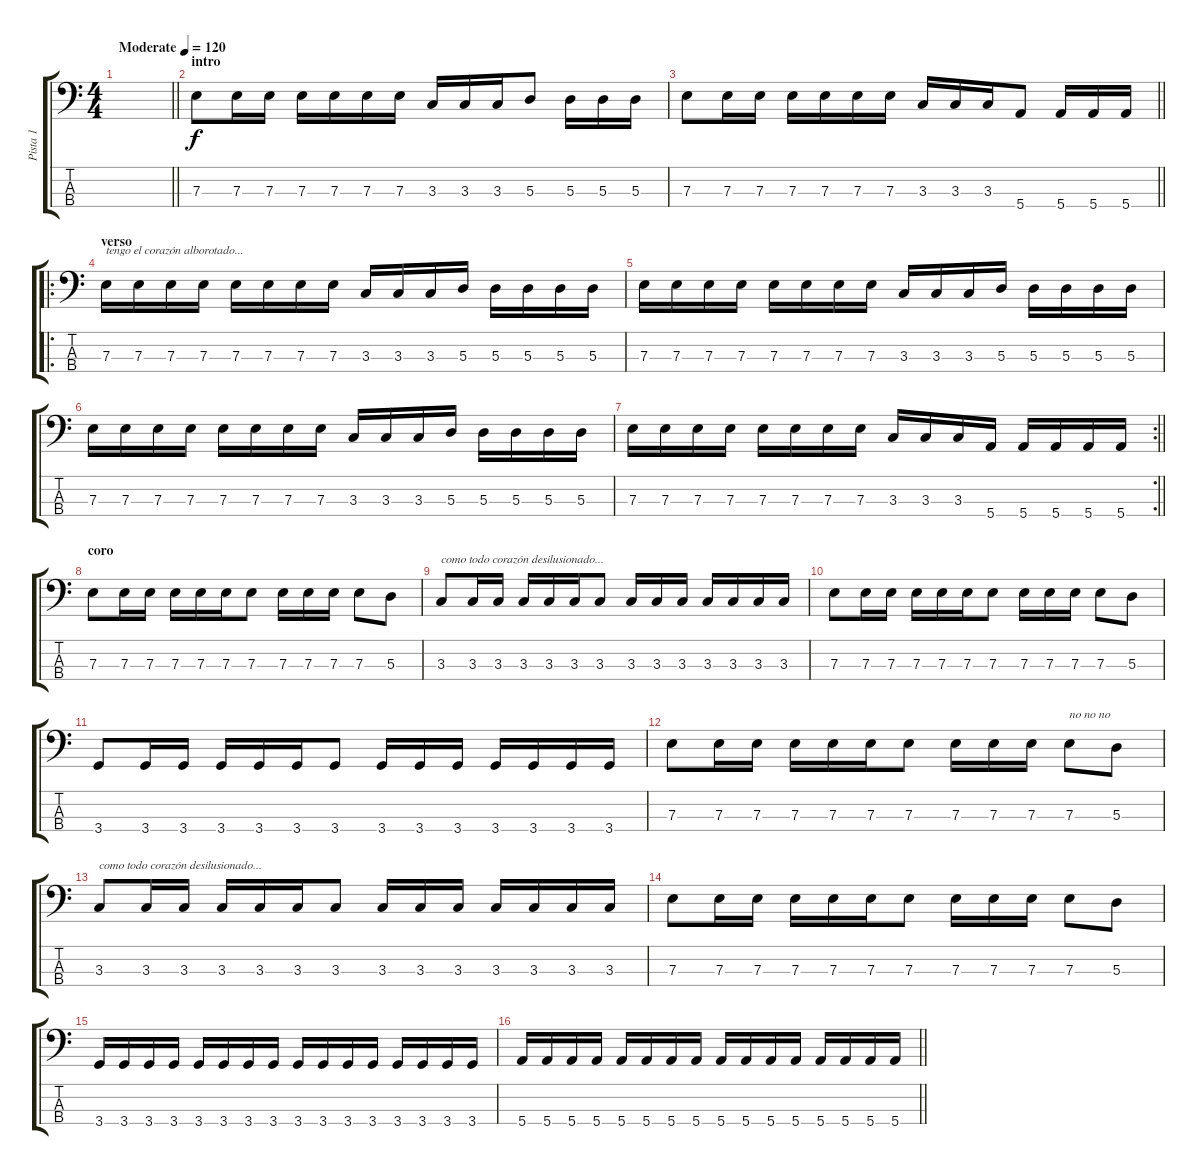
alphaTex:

\track ("Pista 1" "Pista 1") {instrument electricbasspick}
\staff {score tabs}
\tuning (G2 D2 A1 E1) {hide}
\ts (4 4)
\tempo (120 "Moderate")
\clef f4
\barLineRight lightlight
\ks c
|
\section ("" "intro")
7.3.8 7.3.16 7.3.16 7.3.16 7.3.16 7.3.16 7.3.16 3.3.16 3.3.16 3.3.16 5.3.8 5.3.16 5.3.16 5.3.16 |
\barLineRight lightlight
7.3.8 7.3.16 7.3.16 7.3.16 7.3.16 7.3.16 7.3.16 3.3.16 3.3.16 3.3.16 5.4.8 5.4.16 5.4.16 5.4.16 |
\ro
\section ("" "verso")
7.3.16{txt "tengo el corazón alborotado..."} 7.3.16 7.3.16 7.3.16 7.3.16 7.3.16 7.3.16 7.3.16 3.3.16 3.3.16 3.3.16 5.3.16 5.3.16 5.3.16 5.3.16 5.3.16 |
7.3.16 7.3.16 7.3.16 7.3.16 7.3.16 7.3.16 7.3.16 7.3.16 3.3.16 3.3.16 3.3.16 5.3.16 5.3.16 5.3.16 5.3.16 5.3.16 |
7.3.16 7.3.16 7.3.16 7.3.16 7.3.16 7.3.16 7.3.16 7.3.16 3.3.16 3.3.16 3.3.16 5.3.16 5.3.16 5.3.16 5.3.16 5.3.16 |
\rc 2
\barLineRight lightlight
7.3.16 7.3.16 7.3.16 7.3.16 7.3.16 7.3.16 7.3.16 7.3.16 3.3.16 3.3.16 3.3.16 5.4.16 5.4.16 5.4.16 5.4.16 5.4.16 |
\section ("" "coro")
7.3.8 7.3.16 7.3.16 7.3.16 7.3.16 7.3.16 7.3.8 7.3.16 7.3.16 7.3.16 7.3.8 5.3.8 |
3.3.8{txt "como todo corazón desilusionado..."} 3.3.16 3.3.16 3.3.16 3.3.16 3.3.16 3.3.8 3.3.16 3.3.16 3.3.16 3.3.16 3.3.16 3.3.16 3.3.16 |
7.3.8 7.3.16 7.3.16 7.3.16 7.3.16 7.3.16 7.3.8 7.3.16 7.3.16 7.3.16 7.3.8 5.3.8 |
3.4.8 3.4.16 3.4.16 3.4.16 3.4.16 3.4.16 3.4.8 3.4.16 3.4.16 3.4.16 3.4.16 3.4.16 3.4.16 3.4.16 |
7.3.8 7.3.16 7.3.16 7.3.16 7.3.16 7.3.16 7.3.8 7.3.16 7.3.16 7.3.16 7.3.8{txt "no no no"} 5.3.8 |
3.3.8{txt "como todo corazón desilusionado..."} 3.3.16 3.3.16 3.3.16 3.3.16 3.3.16 3.3.8 3.3.16 3.3.16 3.3.16 3.3.16 3.3.16 3.3.16 3.3.16 |
7.3.8 7.3.16 7.3.16 7.3.16 7.3.16 7.3.16 7.3.8 7.3.16 7.3.16 7.3.16 7.3.8 5.3.8 |
3.4.16 3.4.16 3.4.16 3.4.16 3.4.16 3.4.16 3.4.16 3.4.16 3.4.16 3.4.16 3.4.16 3.4.16 3.4.16 3.4.16 3.4.16 3.4.16 |
\barLineRight lightlight
5.4.16 5.4.16 5.4.16 5.4.16 5.4.16 5.4.16 5.4.16 5.4.16 5.4.16 5.4.16 5.4.16 5.4.16 5.4.16 5.4.16 5.4.16 5.4.16
